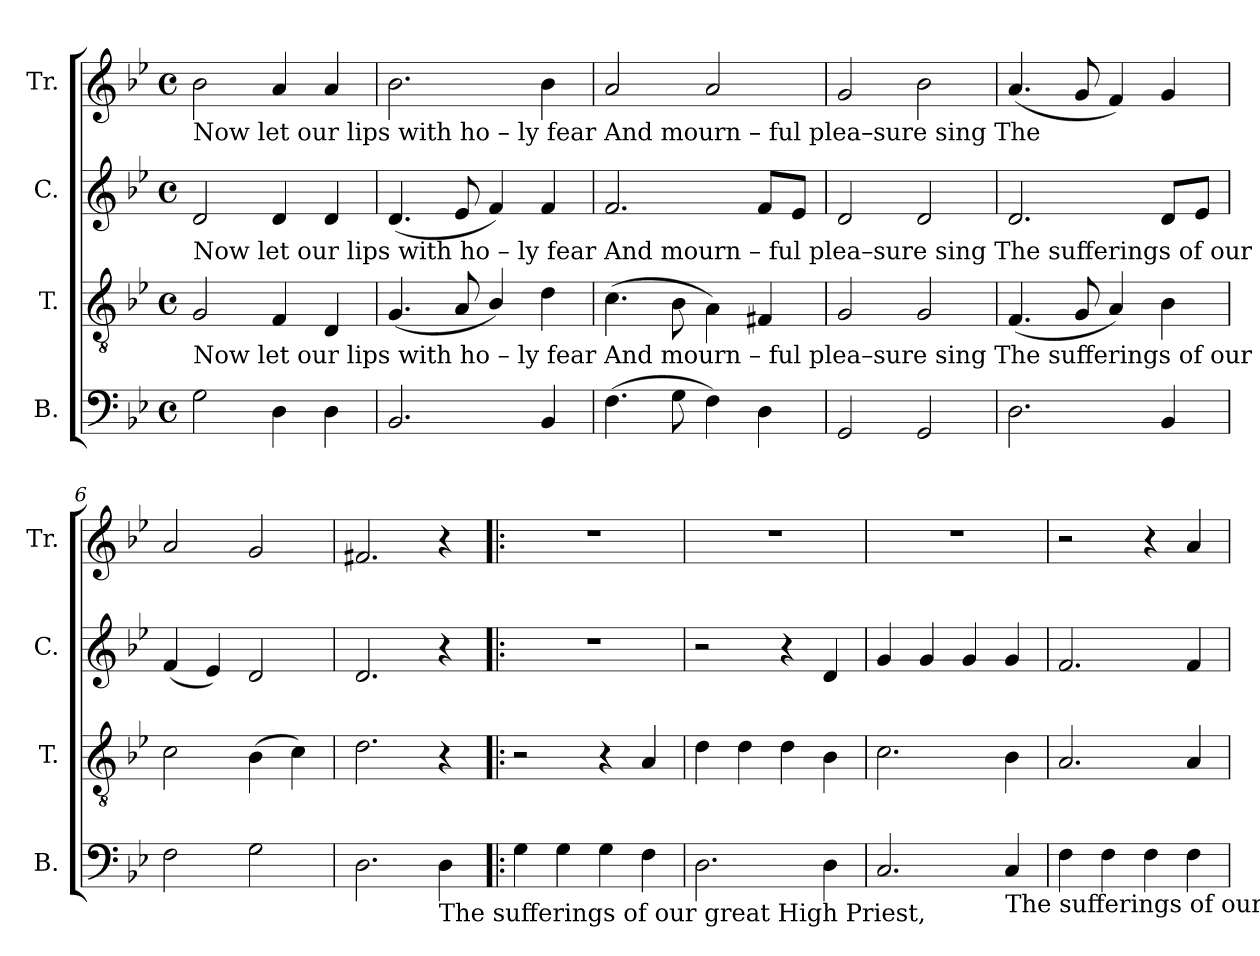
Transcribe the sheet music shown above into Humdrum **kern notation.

**kern	**kern	**kern	**kern
*part4	*part3	*part2	*part1
*staff4	*staff3	*staff2	*staff1
*I"B.	*I"T.	*I"C.	*I"Tr.
*I'B.	*I'T.	*I'C.	*I'Tr.
*clefF4	*clefGv2	*clefG2	*clefG2
*k[b-e-]	*k[b-e-]	*k[b-e-]	*k[b-e-]
*M4/4	*M4/4	*M4/4	*M4/4
*met(c)	*met(c)	*met(c)	*met(c)
*MM120	*MM120	*MM120	*MM120
=1	=1	=1	=1
!	!	!	!LO:TX:b:t=Now let our lips     with  ho  –   ly       fear  And  mourn  – ful    plea–sure     sing                                                                                                The
!	!	!LO:TX:b:t=Now let our lips     with  ho  –   ly       fear  And  mourn  – ful    plea–sure     sing                                                The sufferings of our great High	!
!	!LO:TX:b:t=Now let our lips     with  ho  –   ly       fear  And  mourn  – ful    plea–sure     sing                        The sufferings of our great High Priest, The	!	!
2G\	2G/	2d/	2b-\
4D\	4F/	4d/	4a/
4D\	4D/	4d/	4a/
=2	=2	=2	=2
2.BB-/	(4.G/	(4.d/	2.b-\
.	8A/	8e-/	.
.	4B-/)	4f/)	.
4BB-/	4d\	4f/	4b-\
=3	=3	=3	=3
(4.F\	(4.c\	2.f/	2a/
8G\	8B-\	.	.
4F\)	4A\)	.	2a/
4D\	4F#X/	8f/L	.
.	.	8e-/J	.
=4	=4	=4	=4
2GG/	2G/	2d/	2g/
2GG/	2G/	2d/	2b-\
=5	=5	=5	=5
2.D\	(4.F/	2.d/	(4.a/
.	8G/	.	8g/
.	4A/)	.	4f/)
4BB-/	4B-\	8d/L	4g/
.	.	8e-/J	.
=6	=6	=6	=6
2F\	2c\	(4f/	2a/
.	.	4e-/)	.
2G\	(4B-\	2d/	2g/
.	4c\)	.	.
=7	=7	=7	=7
2.D\	2.d\	2.d/	2.f#X/
!LO:TX:b:t=The sufferings of our great High Priest,	!	!	!
4D\	4r	4r	4r
=8!|:	=8!|:	=8!|:	=8!|:
4G\	2r	1r	1r
4G\	.	.	.
4G\	4r	.	.
4F\	4A/	.	.
=9	=9	=9	=9
2.D\	4d\	2r	1r
.	4d\	.	.
.	4d\	4r	.
4D\	4B-\	4d/	.
=10	=10	=10	=10
2.C/	2.c\	4g/	1r
.	.	4g/	.
.	.	4g/	.
!LO:TX:b:t=The sufferings of our	!	!	!
4C/	4B-\	4g/	.
=11	=11	=11	=11
4F\	2.A/	2.f/	2r
4F\	.	.	.
4F\	.	.	4r
4F\	4A/	4f/	4a/
=	=	=	=
*-	*-	*-	*-
